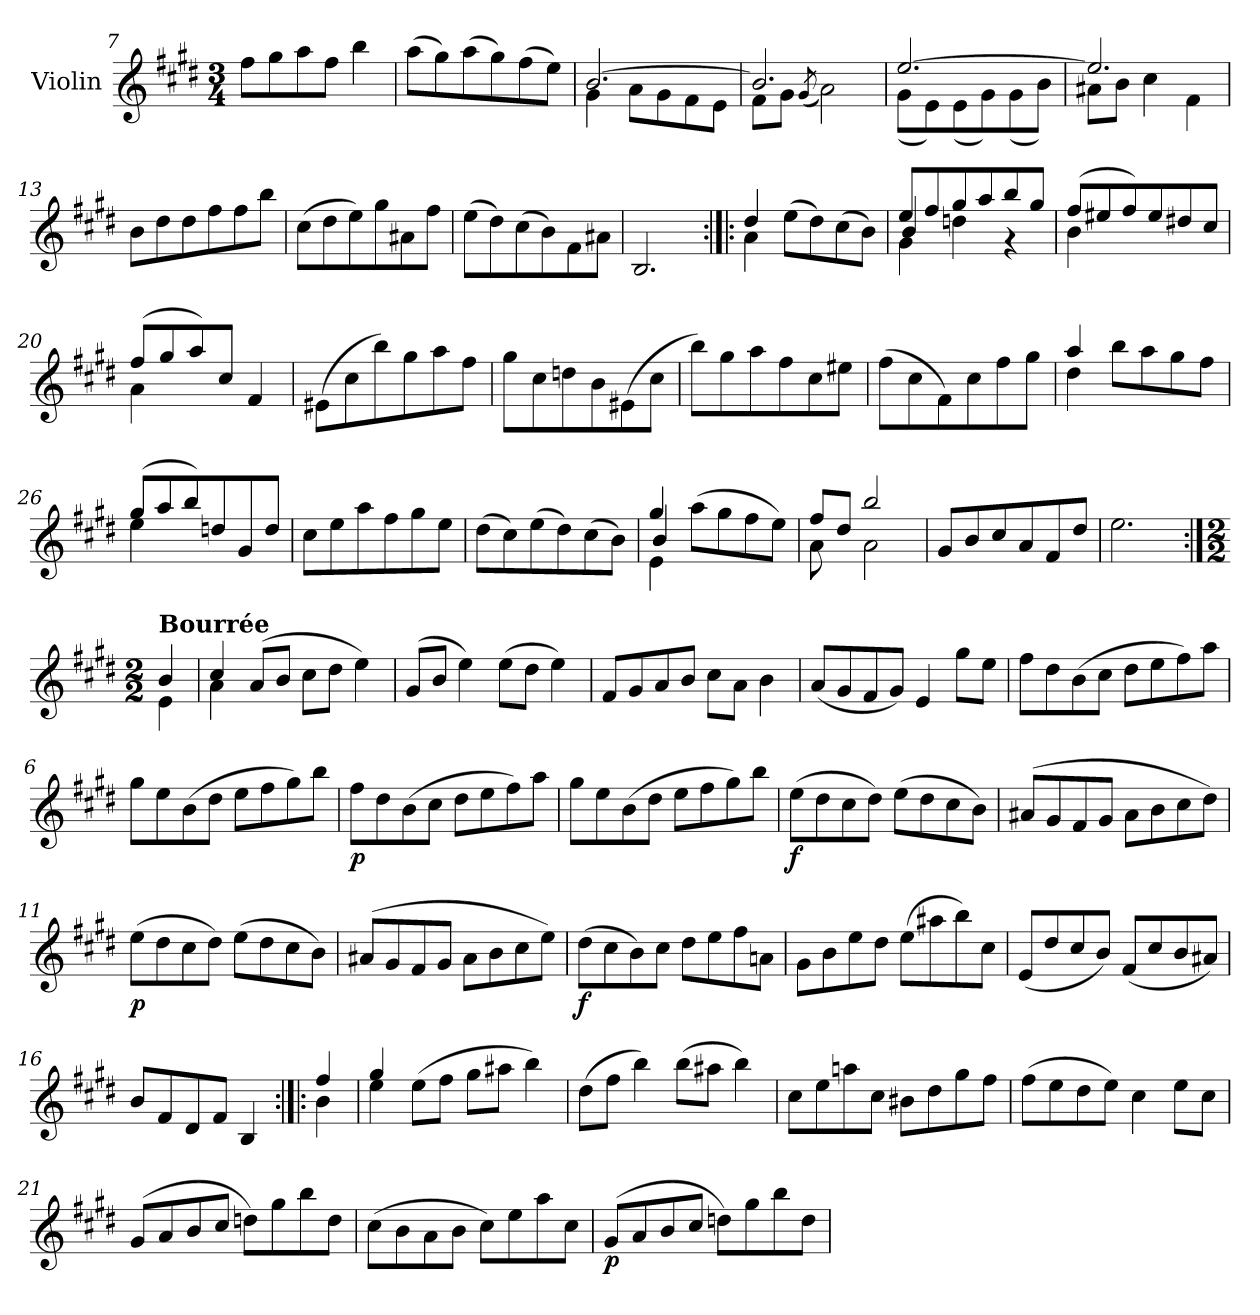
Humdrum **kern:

**kern	**dynam
*part1	*part1
*staff1	*staff1
*I"Violin	*
*I'Vln.	*
!!LO:LB:g=z
*clefG2	*
*k[f#c#g#d#]	*
*M3/4	*
=7	=7
8ff#\L	.
8gg#\	.
8aa\	.
8ff#\J	.
4bb\	.
=8	=8
(>8aa\L	.
8gg#\)	.
(>8aa\	.
8gg#\)	.
(>8ff#\	.
8ee\J)	.
=9	=9
*^	*
[2.b/	4g#\	.
.	8a\L	.
.	8g#\	.
.	8f#\	.
.	8e\J	.
=10	=10	=10
2.b/]	8f#\L	.
.	8g#\J	.
.	(<8qg#/	.
.	2a\)	.
=11	=11	=11
[2.ee/	(<8g#\L	.
.	8e\)	.
.	(<8e\	.
.	8g#\)	.
.	(<8g#\	.
.	8b\J)	.
=12	=12	=12
2.ee/]	8a#X\L	.
.	8b\J	.
.	4cc#\	.
.	4f#\	.
*v	*v	*
!!LO:LB:g=z
=13	=13
8b\L	.
8dd#\	.
8dd#\	.
8ff#\	.
8ff#\	.
8bb\J	.
=14	=14
(>8cc#\L	.
8dd#\	.
8ee\)	.
8gg#\	.
8a#X\	.
8ff#\J	.
=15	=15
(>8ee\L	.
8dd#\)	.
(>8cc#\	.
8b\)	.
8f#\	.
8a#X\J	.
=16	=16
2.B/	.
=17:|!|:	=17:|!|:
*^	*
4dd#/	4a\	.
(>8ee\L	4ryy	.
8dd#\)	.	.
(>8cc#\	4ryy	.
8b\J)	.	.
=18	=18	=18
*	*^	*
8ee/L	4g#\	4b/	.
8ff#/	.	.	.
8gg#/	4ddn\	4ryy	.
8aa/	.	.	.
8bb/	4r	4ryy	.
8gg#/J	.	.	.
*	*v	*v	*
!!LO:LB:g=z
=19	=19	=19
(>8ff#/L	4b\	.
8ee#X/	.	.
8ff#/)	4ryy	.
8ee#/	.	.
8dd#X/	4ryy	.
8cc#/J	.	.
=20	=20	=20
(>8ff#/L	4a\	.
8gg#/	.	.
8aa/)	4ryy	.
8cc#/J	.	.
4f#/	4ryy	.
*v	*v	*
=21	=21
(>8e#X\L	.
8cc#\	.
8bb\)	.
8gg#\	.
8aa\	.
8ff#\J	.
=22	=22
8gg#\L	.
8cc#\	.
8ddn\	.
8b\	.
(>8e#X\	.
8cc#\J	.
=23	=23
8bb\L)	.
8gg#\	.
8aa\	.
8ff#\	.
8cc#\	.
8ee#X\J	.
=24	=24
(>8ff#\L	.
8cc#\	.
8f#\)	.
8cc#\	.
8ff#\	.
8gg#\J	.
=25	=25
*^	*
4aa/	4dd#\	.
8bb\L	4ryy	.
8aa\	.	.
8gg#\	4ryy	.
8ff#\J	.	.
!!LO:PB:g=z	!!
=26	=26	=26
(>8gg#/L	4ee\	.
8aa/	.	.
8bb/)	4ryy	.
8ddn/	.	.
8g#/	4ryy	.
8dd/J	.	.
*v	*v	*
=27	=27
8cc#\L	.
8ee\	.
8aa\	.
8ff#\	.
8gg#\	.
8ee\J	.
=28	=28
(>8dd#\L	.
8cc#\)	.
(>8ee\	.
8dd#\)	.
(>8cc#\	.
8b\J)	.
=29	=29
*^	*
*	*^	*
4gg#/	4e\	4b/	.
(>8aa\L	4ryy	4ryy	.
8gg#\	.	.	.
8ff#\	4ryy	4ryy	.
8ee\J)	.	.	.
*	*v	*v	*
=30	=30	=30
8ff#/L	8a\	.
8dd#/J	8ryy	.
2bb/	2a\	.
*v	*v	*
=31	=31
8g#/L	.
8b/	.
8cc#/	.
8a/	.
8f#/	.
8dd#/J	.
=32	=32
2.ee\	.
!!LO:LB:g=z
=:|!	=:|!
*M2/2	*
*^	*
!LO:TX:a:B:t=Bourrée	!	!
4b/	4e\	.
=1	=1	=1
4cc#/	4a\	.
(>8a/L	4ryy	.
8b/J	.	.
8cc#\L	2ryy	.
8dd#\J	.	.
4ee\)	.	.
*v	*v	*
=2	=2
(>8g#/L	.
8b/J	.
4ee\)	.
(>8ee\L	.
8dd#\J	.
4ee\)	.
=3	=3
8f#/L	.
8g#/	.
8a/	.
8b/J	.
8cc#\L	.
8a\J	.
4b\	.
=4	=4
(<8a/L	.
8g#/	.
8f#/	.
8g#/J)	.
4e/	.
8gg#\L	.
8ee\J	.
=5	=5
8ff#\L	.
8dd#\	.
(>8b\	.
8cc#\J	.
8dd#\L	.
8ee\	.
8ff#\)	.
8aa\J	.
!!LO:LB:g=z
=6	=6
8gg#\L	.
8ee\	.
(>8b\	.
8dd#\J	.
8ee\L	.
8ff#\	.
8gg#\)	.
8bb\J	.
=7	=7
!	!LO:DY:b
8ff#\L	p
8dd#\	.
(>8b\	.
8cc#\J	.
8dd#\L	.
8ee\	.
8ff#\)	.
8aa\J	.
=8	=8
8gg#\L	.
8ee\	.
(>8b\	.
8dd#\J	.
8ee\L	.
8ff#\	.
8gg#\)	.
8bb\J	.
=9	=9
!	!LO:DY:b
(>8ee\L	f
8dd#\	.
8cc#\	.
8dd#\J)	.
(>8ee\L	.
8dd#\	.
8cc#\	.
8b\J)	.
=10	=10
(>8a#X/L	.
8g#/	.
8f#/	.
8g#/J	.
8a#\L	.
8b\	.
8cc#\	.
8dd#\J)	.
!!LO:LB:g=z
=11	=11
!	!LO:DY:b
(>8ee\L	p
8dd#\	.
8cc#\	.
8dd#\J)	.
(>8ee\L	.
8dd#\	.
8cc#\	.
8b\J)	.
=12	=12
(>8a#X/L	.
8g#/	.
8f#/	.
8g#/J	.
8a#\L	.
8b\	.
8cc#\	.
8ee\J)	.
=13	=13
!	!LO:DY:b
(>8dd#\L	f
8cc#\	.
8b\)	.
8cc#\J	.
8dd#\L	.
8ee\	.
8ff#\	.
8an\J	.
=14	=14
8g#\L	.
8b\	.
8ee\	.
8dd#\J	.
(>8ee\L	.
8aa#X\	.
8bb\)	.
8cc#\J	.
=15	=15
(<8e/L	.
8dd#/	.
8cc#/	.
8b/J)	.
(<8f#/L	.
8cc#/	.
8b/	.
8a#X/J)	.
=16	=16
8b/L	.
8f#/	.
8d#/	.
8f#/J	.
4B/	.
!!LO:LB:g=z
=16X1:|!|:	=16X1:|!|:
*^	*
4ff#/	4b\	.
=17	=17	=17
4gg#/	4ee\	.
(>8ee\L	4ryy	.
8ff#\J	.	.
8gg#\L	2ryy	.
8aa#X\J	.	.
4bb\)	.	.
*v	*v	*
=18	=18
(>8dd#\L	.
8ff#\J	.
4bb\)	.
(>8bb\L	.
8aa#X\J	.
4bb\)	.
=19	=19
8cc#\L	.
8ee\	.
8aan\	.
8cc#\J	.
8b#X\L	.
8dd#\	.
8gg#\	.
8ff#\J	.
=20	=20
(>8ff#\L	.
8ee\	.
8dd#\	.
8ee\J)	.
4cc#\	.
8ee\L	.
8cc#\J	.
!!LO:LB:g=z
=21	=21
(<8g#/L	.
8a/	.
8b/	.
8cc#/J	.
8ddn\L)	.
8gg#\	.
8bb\	.
8dd\J	.
=22	=22
(>8cc#\L	.
8b\	.
8a\	.
8b\J	.
8cc#\L)	.
8ee\	.
8aa\	.
8cc#\J	.
=23	=23
!	!LO:DY:b
(<8g#/L	p
8a/	.
8b/	.
8cc#/J	.
8ddn\L)	.
8gg#\	.
8bb\	.
8dd\J	.
=	=
*-	*-
